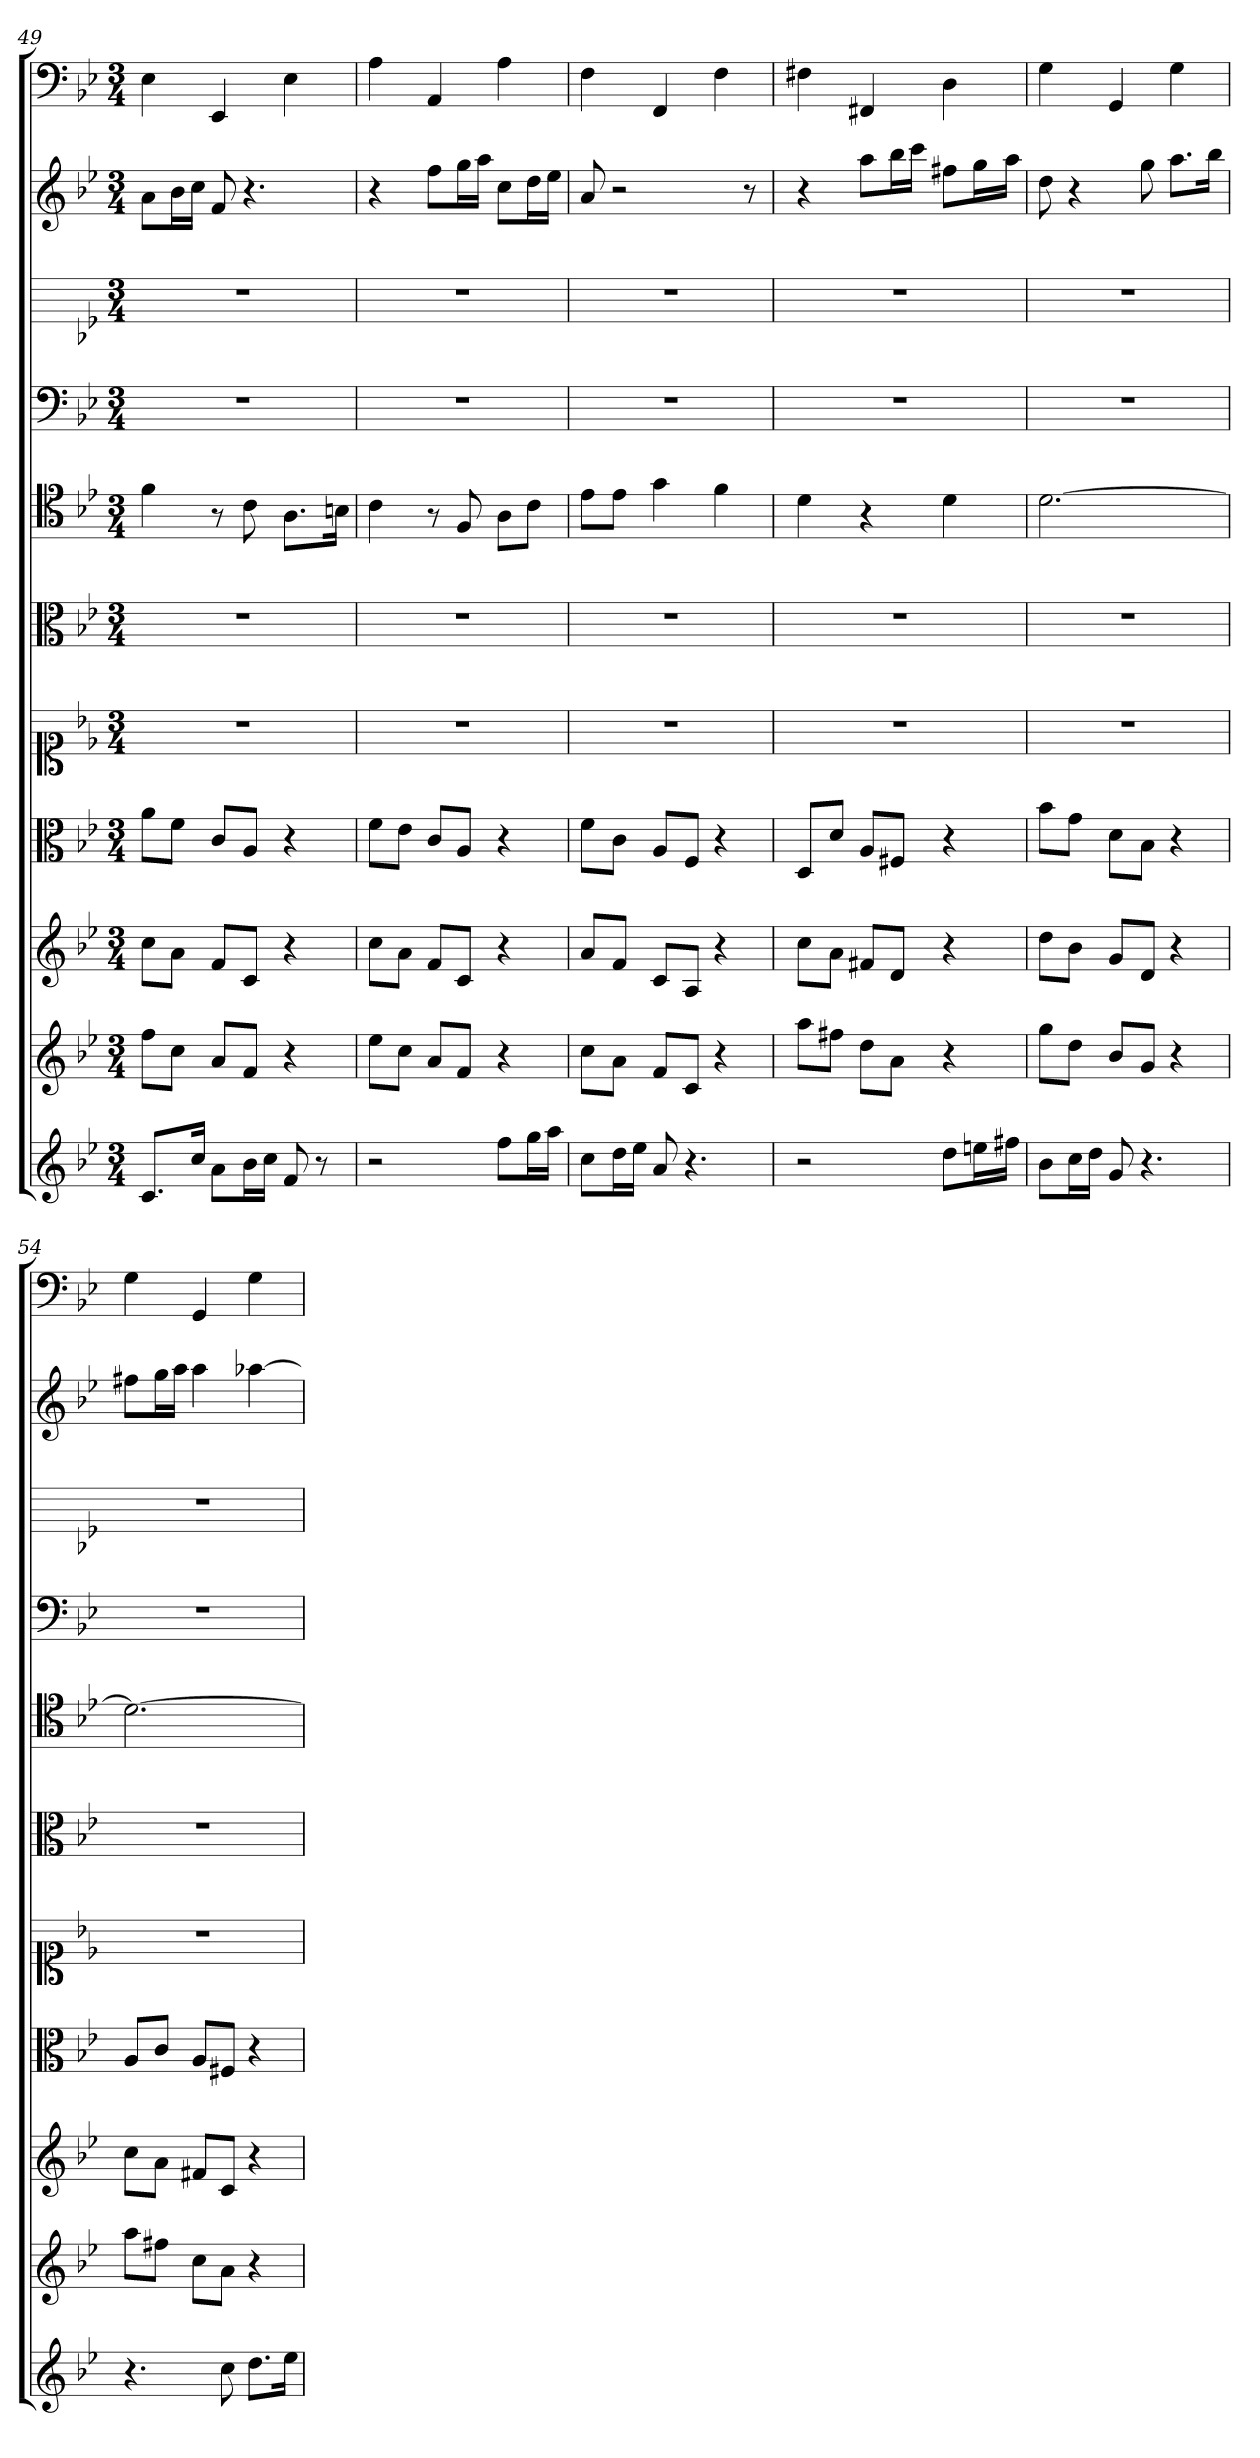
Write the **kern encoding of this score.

**kern	**kern	**kern	**kern	**kern	**kern	**kern	**kern	**kern	**kern	**kern
*part11	*part10	*part9	*part8	*part7	*part6	*part5	*part4	*part3	*part2	*part1
*staff11	*staff10	*staff9	*staff8	*staff7	*staff6	*staff5	*staff4	*staff3	*staff2	*staff1
*	*	*	*clefC3	*clefC1	*clefC3	*clefC4	*clefF4	*	*	*clefF4
*k[b-e-]	*k[b-e-]	*k[b-e-]	*k[b-e-]	*k[b-e-]	*k[b-e-]	*k[b-e-]	*k[b-e-]	*k[b-e-]	*k[b-e-]	*k[b-e-]
*g:	*g:	*g:	*g:	*g:	*g:	*g:	*g:	*g:	*g:	*g:
*M3/4	*M3/4	*M3/4	*M3/4	*M3/4	*M3/4	*M3/4	*M3/4	*M3/4	*M3/4	*M3/4
=49	=49	=49	=49	=49	=49	=49	=49	=49	=49	=49
8.cL	8ffL	8ccL	8a\L	2.r	2.r	4f	2.r	2.r	8aL	4E-
.	8ccJ	8aJ	8f\J	.	.	.	.	.	16b-L	.
16ccJk	.	.	.	.	.	.	.	.	16ccJJ	.
8aL	8aL	8fL	8c/L	.	.	8r	.	.	8f	4EE-
16b-L	8fJ	8cJ	8A/J	.	.	8c	.	.	4.r	.
16ccJJ	.	.	.	.	.	.	.	.	.	.
8f	4r	4r	4r	.	.	8.A\L	.	.	.	4E-
8r	.	.	.	.	.	.	.	.	.	.
.	.	.	.	.	.	16Bn\Jk	.	.	.	.
=50	=50	=50	=50	=50	=50	=50	=50	=50	=50	=50
2r	8ee-L	8ccL	8f\L	2.r	2.r	4c	2.r	2.r	4r	4A
.	8ccJ	8aJ	8e-\J	.	.	.	.	.	.	.
.	8aL	8fL	8c/L	.	.	8r	.	.	8ffL	4AA
.	8fJ	8cJ	8A/J	.	.	8F	.	.	16ggL	.
.	.	.	.	.	.	.	.	.	16aaJJ	.
8ffL	4r	4r	4r	.	.	8A\L	.	.	8ccL	4A
16ggL	.	.	.	.	.	8c\J	.	.	16ddL	.
16aaJJ	.	.	.	.	.	.	.	.	16ee-JJ	.
=51	=51	=51	=51	=51	=51	=51	=51	=51	=51	=51
8ccL	8ccL	8aL	8f\L	2.r	2.r	8e-\L	2.r	2.r	8a	4F
16ddL	8aJ	8fJ	8c\J	.	.	8e-\J	.	.	2r	.
16ee-JJ	.	.	.	.	.	.	.	.	.	.
8a	8fL	8cL	8A/L	.	.	4g	.	.	.	4FF
4.r	8cJ	8AJ	8F/J	.	.	.	.	.	.	.
.	4r	4r	4r	.	.	4f	.	.	.	4F
.	.	.	.	.	.	.	.	.	8r	.
=52	=52	=52	=52	=52	=52	=52	=52	=52	=52	=52
2r	8aaL	8ccL	8D/L	2.r	2.r	4d	2.r	2.r	4r	4F#X
.	8ff#XJ	8aJ	8d/J	.	.	.	.	.	.	.
.	8ddL	8f#XL	8A/L	.	.	4r	.	.	8aaL	4FF#X
.	8aJ	8dJ	8F#X/J	.	.	.	.	.	16bb-L	.
.	.	.	.	.	.	.	.	.	16cccJJ	.
8ddL	4r	4r	4r	.	.	4d	.	.	8ff#XL	4D
16eenL	.	.	.	.	.	.	.	.	16ggL	.
16ff#XJJ	.	.	.	.	.	.	.	.	16aaJJ	.
=53	=53	=53	=53	=53	=53	=53	=53	=53	=53	=53
8b-L	8ggL	8ddL	8b-\L	2.r	2.r	[2.d	2.r	2.r	8dd	4G
16ccL	8ddJ	8b-J	8g\J	.	.	.	.	.	4r	.
16ddJJ	.	.	.	.	.	.	.	.	.	.
8g	8b-L	8gL	8d\L	.	.	.	.	.	.	4GG
4.r	8gJ	8dJ	8B-\J	.	.	.	.	.	8gg	.
.	4r	4r	4r	.	.	.	.	.	8.aaL	4G
.	.	.	.	.	.	.	.	.	16bb-Jk	.
=54	=54	=54	=54	=54	=54	=54	=54	=54	=54	=54
4.r	8aaL	8ccL	8A/L	2.r	2.r	2.d_	2.r	2.r	8ff#XL	4G
.	8ff#XJ	8aJ	8c/J	.	.	.	.	.	16ggL	.
.	.	.	.	.	.	.	.	.	16aaJJ	.
.	8ccL	8f#XL	8A/L	.	.	.	.	.	4aa	4GG
8cc	8aJ	8cJ	8F#X/J	.	.	.	.	.	.	.
8.ddL	4r	4r	4r	.	.	.	.	.	[4aa-X	4G
16ee-Jk	.	.	.	.	.	.	.	.	.	.
=	=	=	=	=	=	=	=	=	=	=
*-	*-	*-	*-	*-	*-	*-	*-	*-	*-	*-
